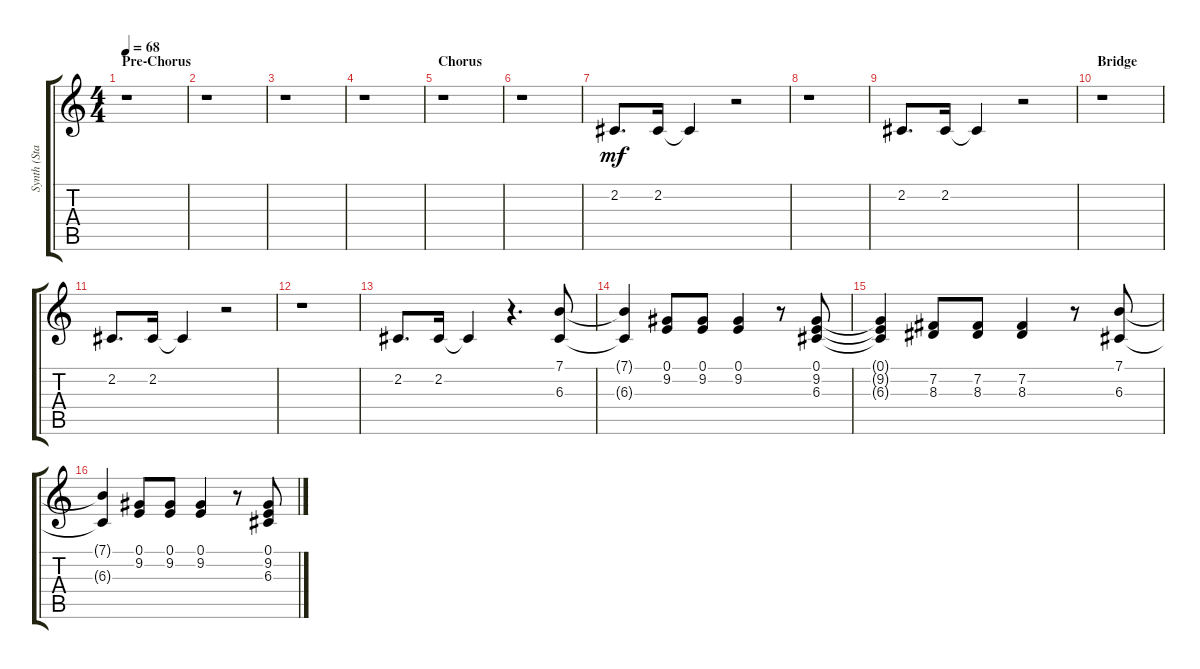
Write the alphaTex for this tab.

\track ("Synth (Staff 1)" "Synth (Sta") {instrument lead2sawtooth}
\staff {score tabs}
\tuning (E4 B3 G3 D3 A2 E2) {hide}
\ts (4 4)
\section ("" "Pre-Chorus")
\tempo 68
\clef g2
\ks aminor
r.1{dy mf} |
r.1 |
r.1 |
r.1 |
\section ("" "Chorus")
r.1 |
r.1 |
2.2.8{d} 2.2.16 2.2{t}.4 r.2 |
r.1 |
2.2.8{d} 2.2.16 2.2{t}.4 r.2 |
\section ("" "Bridge")
r.1 |
2.2.8{d} 2.2.16 2.2{t}.4 r.2 |
r.1 |
2.2.8{d} 2.2.16 2.2{t}.4 r.4{d} (7.1 6.3).8 |
(7.1{t} 6.3{t}).4 (0.1 9.2).8 (0.1 9.2).8 (0.1 9.2).4 r.8 (0.1 9.2 6.3).8 |
(0.1{t} 9.2{t} 6.3{t}).4 (7.2 8.3).8 (7.2 8.3).8 (7.2 8.3).4 r.8 (7.1 6.3).8 |
(7.1{t} 6.3{t}).4 (0.1 9.2).8 (0.1 9.2).8 (0.1 9.2).4 r.8 (0.1 9.2 6.3).8
